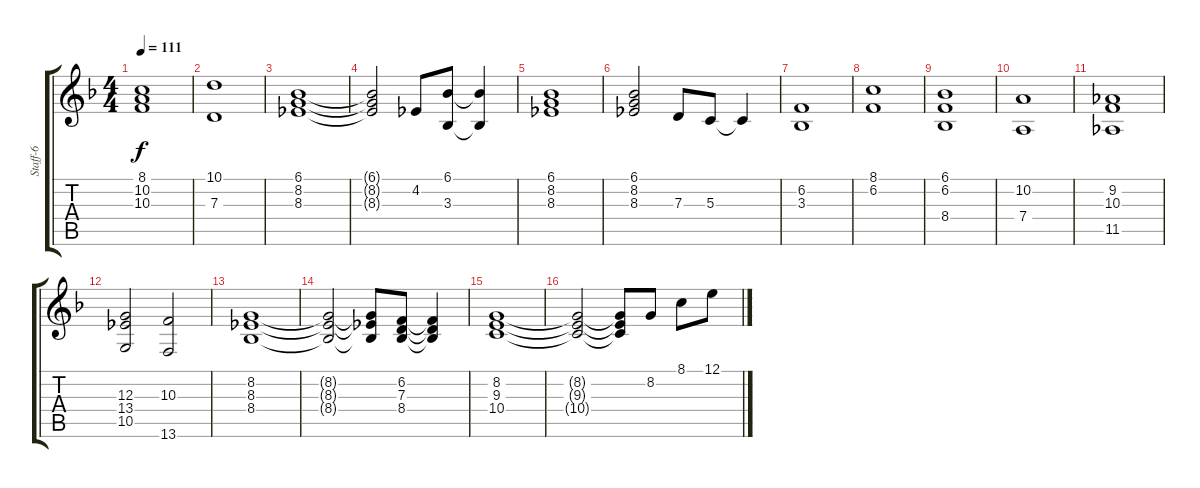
\track ("Staff-6" "Staff-6") {instrument stringensemble2}
\staff {score tabs}
\tuning (E4 B3 G3 D3 A2 E2) {hide}
\ts (4 4)
\tempo 111
\clef g2
\ks f
(8.1 10.2 10.3).1{dy f} |
(10.1 7.3).1 |
(6.1 8.2 8.3).1 |
(6.1{t} 8.2{t} 8.3{t}).2 4.2.8 (6.1 3.3).8 (6.1{t} 3.3{t}).4 |
(6.1 8.2 8.3).1 |
(6.1 8.2 8.3).2 7.3.8 5.3.8 5.3{t}.4 |
(6.2 3.3).1 |
(8.1 6.2).1 |
(6.1 6.2 8.4).1 |
(10.2 7.4).1 |
(9.2 10.3 11.5).1 |
(12.3 13.4 10.5).2 (10.3 13.6).2 |
(8.2 8.3 8.4).1 |
(8.2{t} 8.3{t} 8.4{t}).2 (8.2{t} 8.3{t} 8.4{t}).8 (6.2 7.3 8.4).8 (6.2{t} 7.3{t} 8.4{t}).4 |
(8.2 9.3 10.4).1 |
(8.2{t} 9.3{t} 10.4{t}).2 (8.2{t} 9.3{t} 10.4{t}).8 8.2.8 8.1.8 12.1.8
